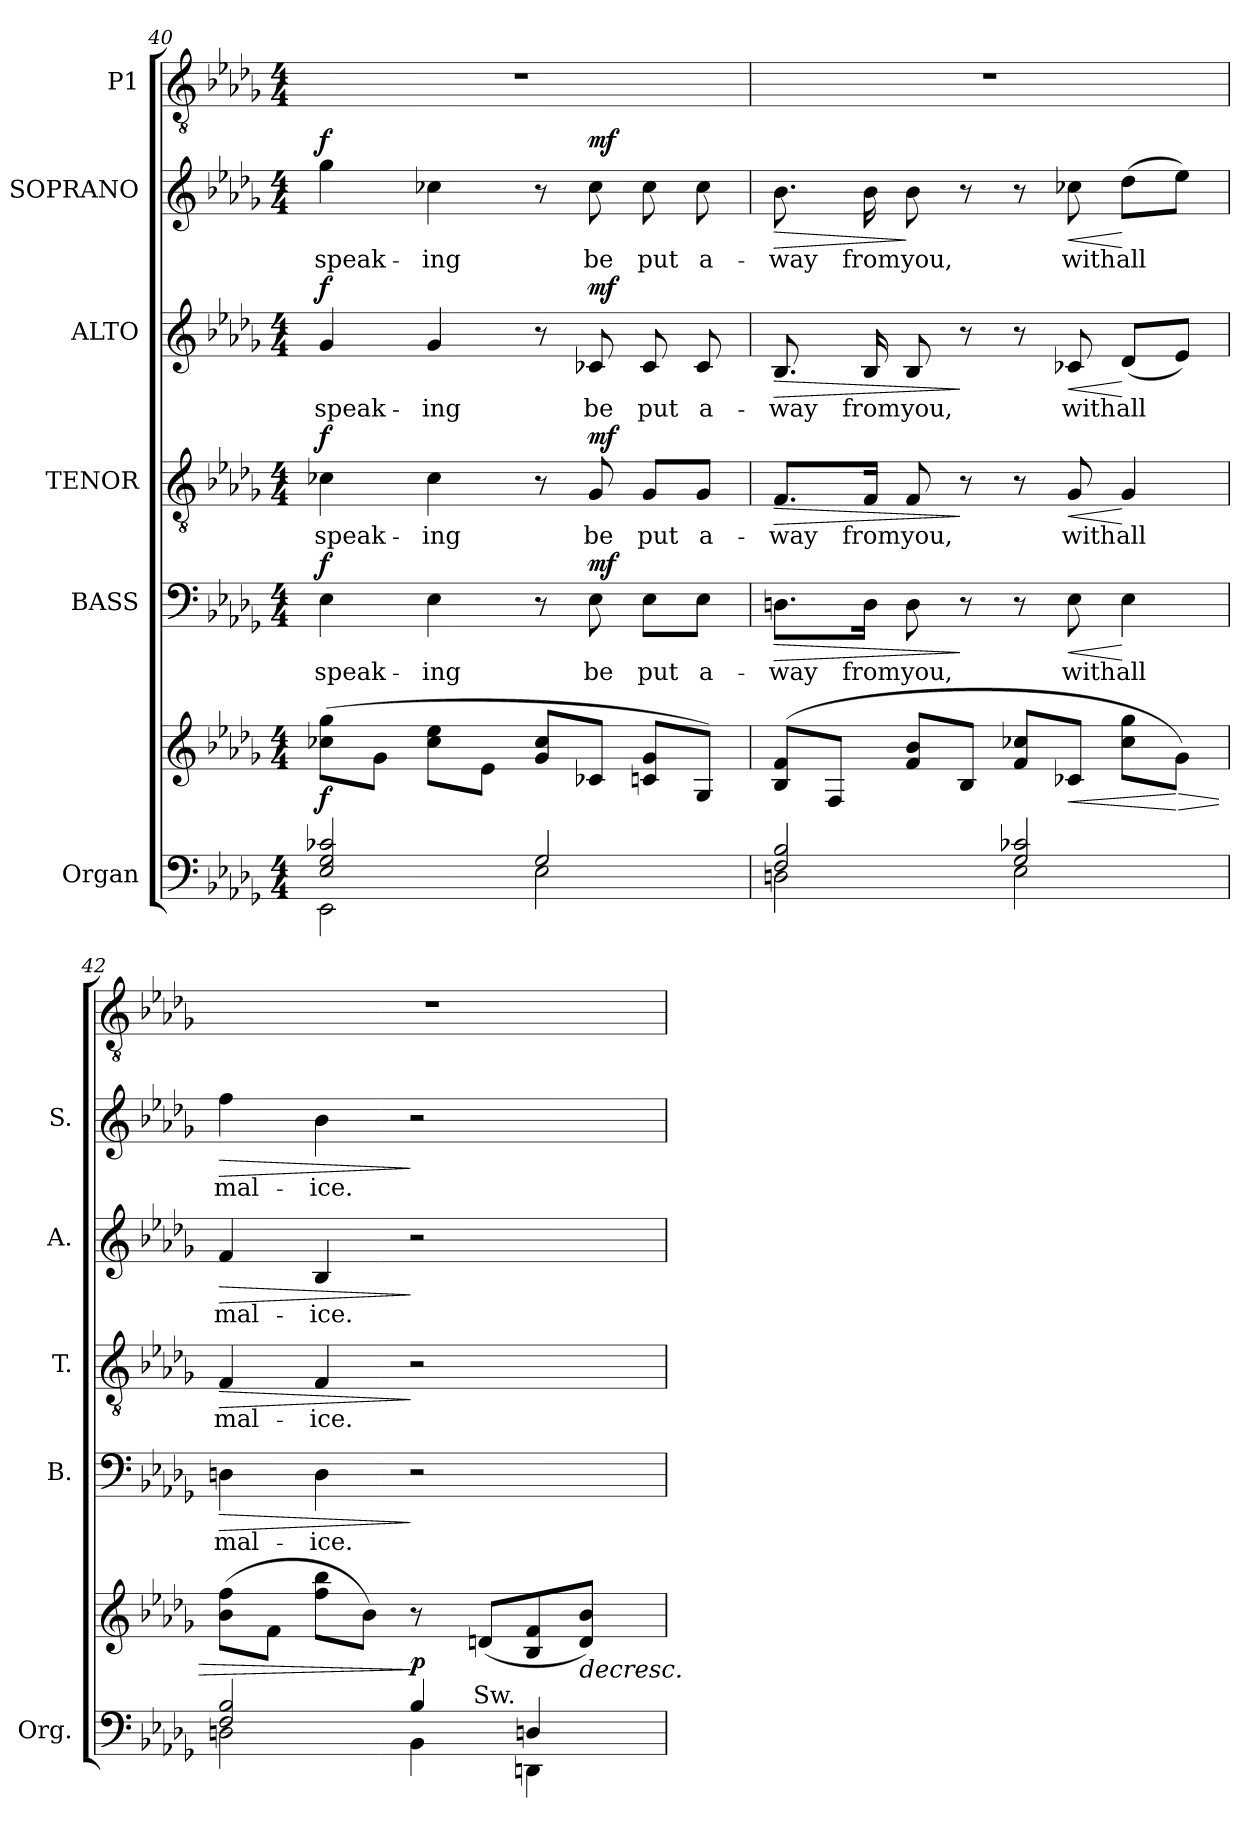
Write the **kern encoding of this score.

**kern	**kern	**dynam	**kern	**text	**dynam	**kern	**text	**dynam	**kern	**text	**dynam	**kern	**text	**dynam	**kern
*part6	*part6	*part6	*part5	*part5	*part5	*part4	*part4	*part4	*part3	*part3	*part3	*part2	*part2	*part2	*part1
*staff7	*staff6	*staff6/7	*staff5	*staff5	*staff5	*staff4	*staff4	*staff4	*staff3	*staff3	*staff3	*staff2	*staff2	*staff2	*staff1
*I"Organ	*	*	*I"BASS	*	*	*I"TENOR	*	*	*I"ALTO	*	*	*I"SOPRANO	*	*	*I"P1
*I'Org.	*	*	*I'B.	*	*	*I'T.	*	*	*I'A.	*	*	*I'S.	*	*	*
*clefF4	*clefG2	*	*clefF4	*	*	*clefGv2	*	*	*clefG2	*	*	*clefG2	*	*	*clefGv2
*	*	*	*	*	*	*ITrd7c12	*	*	*	*	*	*	*	*	*ITrd7c12
*k[b-e-a-d-g-]	*k[b-e-a-d-g-]	*	*k[b-e-a-d-g-]	*	*	*k[b-e-a-d-g-]	*	*	*k[b-e-a-d-g-]	*	*	*k[b-e-a-d-g-]	*	*	*k[b-e-a-d-g-]
*D-:	*D-:	*	*D-:	*	*	*D-:	*	*	*D-:	*	*	*D-:	*	*	*D-:
*M4/4	*M4/4	*	*M4/4	*	*	*M4/4	*	*	*M4/4	*	*	*M4/4	*	*	*M4/4
=40	=40	=40	=40	=40	=40	=40	=40	=40	=40	=40	=40	=40	=40	=40	=40
*^	*	*	*	*	*	*	*	*	*	*	*	*	*	*	*
!	!	!	!	!	!LO:LY:b:color=#000000	!	!	!	!	!	!	!	!	!	!	!
!	!	!	!	!	!	!	!	!LO:LY:b:color=#000000	!	!	!	!	!	!	!	!
!	!	!	!	!	!	!	!	!	!	!	!LO:LY:b:color=#000000	!	!	!	!	!
!	!	!	!	!	!	!	!	!	!	!	!	!	!	!LO:LY:b:color=#000000	!	!
2E-i/ 2G-i 2c-Xi	2EE-i\	(8cc-Xi\ 8gg-iL	f	4E-i\	speak-	f	4C-Xi\	speak-	f	4g-i/	speak-	f	4gg-i\	speak-	f	1r
.	.	8g-i\J	.	.	.	.	.	.	.	.	.	.	.	.	.	.
!	!	!	!	!	!LO:LY:b:color=#000000	!	!	!	!	!	!	!	!	!	!	!
!	!	!	!	!	!	!	!	!LO:LY:b:color=#000000	!	!	!	!	!	!	!	!
!	!	!	!	!	!	!	!	!	!	!	!LO:LY:b:color=#000000	!	!	!	!	!
!	!	!	!	!	!	!	!	!	!	!	!	!	!	!LO:LY:b:color=#000000	!	!
.	.	8cc-i\ 8ee-iL	.	4E-i\	-ing	.	4C-i\	-ing	.	4g-i/	-ing	.	4cc-Xi\	-ing	.	.
.	.	8e-i\J	.	.	.	.	.	.	.	.	.	.	.	.	.	.
2G-i/	2E-i\	8g-i/ 8cc-iL	.	8r	.	.	8r	.	.	8r	.	.	8r	.	.	.
!	!	!	!	!	!LO:LY:b:color=#000000	!	!	!	!	!	!	!	!	!	!	!
!	!	!	!	!	!	!	!	!LO:LY:b:color=#000000	!	!	!	!	!	!	!	!
!	!	!	!	!	!	!	!	!	!	!	!LO:LY:b:color=#000000	!	!	!	!	!
!	!	!	!	!	!	!	!	!	!	!	!	!	!	!LO:LY:b:color=#000000	!	!
.	.	8c-Xi/J	.	8E-i\	be	mf	8GG-i/	be	mf	8c-Xi/	be	mf	8cc-i\	be	mf	.
!	!	!	!	!	!LO:LY:b:color=#000000	!	!	!	!	!	!	!	!	!	!	!
!	!	!	!	!	!	!	!	!LO:LY:b:color=#000000	!	!	!	!	!	!	!	!
!	!	!	!	!	!	!	!	!	!	!	!LO:LY:b:color=#000000	!	!	!	!	!
!	!	!	!	!	!	!	!	!	!	!	!	!	!	!LO:LY:b:color=#000000	!	!
.	.	8ci/ 8g-iL	.	8E-i\L	put	.	8GG-i/L	put	.	8c-i/	put	.	8cc-i\	put	.	.
!	!	!	!	!	!LO:LY:b:color=#000000	!	!	!	!	!	!	!	!	!	!	!
!	!	!	!	!	!	!	!	!LO:LY:b:color=#000000	!	!	!	!	!	!	!	!
!	!	!	!	!	!	!	!	!	!	!	!LO:LY:b:color=#000000	!	!	!	!	!
!	!	!	!	!	!	!	!	!	!	!	!	!	!	!LO:LY:b:color=#000000	!	!
.	.	8G-i/J)	.	8E-i\J	a-	.	8GG-i/J	a-	.	8c-i/	a-	.	8cc-i\	a-	.	.
!!LO:PB:g=z
=41	=41	=41	=41	=41	=41	=41	=41	=41	=41	=41	=41	=41	=41	=41	=41	=41
!	!	!	!	!	!LO:LY:b:color=#000000	!LO:HP:b	!	!	!	!	!	!	!	!	!	!
!	!	!	!	!	!	!	!	!LO:LY:b:color=#000000	!LO:HP:b	!	!	!	!	!	!	!
!	!	!	!	!	!	!	!	!	!	!	!LO:LY:b:color=#000000	!LO:HP:b	!	!	!	!
!	!	!	!	!	!	!	!	!	!	!	!	!	!	!LO:LY:b:color=#000000	!LO:HP:b	!
2Fi/ 2B-i	2Dni\	(8B-i/ 8fiL	.	8.Dni\L	-way	>	8.FFi/L	-way	>	8.B-i/	-way	>	8.b-i\	-way	>	1r
.	.	8Fi/J	.	.	.	.	.	.	.	.	.	.	.	.	.	.
!	!	!	!	!	!LO:LY:b:color=#000000	!	!	!	!	!	!	!	!	!	!	!
!	!	!	!	!	!	!	!	!LO:LY:b:color=#000000	!	!	!	!	!	!	!	!
!	!	!	!	!	!	!	!	!	!	!	!LO:LY:b:color=#000000	!	!	!	!	!
!	!	!	!	!	!	!	!	!	!	!	!	!	!	!LO:LY:b:color=#000000	!	!
.	.	.	.	16Di\Jk	from	.	16FFi/Jk	from	.	16B-i/	from	.	16b-i\	from	.	.
!	!	!	!	!	!LO:LY:b:color=#000000	!	!	!	!	!	!	!	!	!	!	!
!	!	!	!	!	!	!	!	!LO:LY:b:color=#000000	!	!	!	!	!	!	!	!
!	!	!	!	!	!	!	!	!	!	!	!LO:LY:b:color=#000000	!	!	!	!	!
!	!	!	!	!	!	!	!	!	!	!	!	!	!	!LO:LY:b:color=#000000	!	!
.	.	8fi/ 8b-iL	.	8Di\	you,	.	8FFi/	you,	.	8B-i/	you,	.	8b-i\	you,	]	.
.	.	8B-i/J	.	8r	.	]	8r	.	]	8r	.	]	8r	.	.	.
2G-i/ 2c-Xi	2E-i\	8fi/ 8cc-XiL	]	8r	.	.	8r	.	.	8r	.	.	8r	.	.	.
!	!	!	!LO:HP:b	!	!	!	!	!	!	!	!	!	!	!	!	!
!	!	!	!	!	!LO:LY:b:color=#000000	!LO:HP:b	!	!	!	!	!	!	!	!	!	!
!	!	!	!	!	!	!	!	!LO:LY:b:color=#000000	!LO:HP:b	!	!	!	!	!	!	!
!	!	!	!	!	!	!	!	!	!	!	!LO:LY:b:color=#000000	!LO:HP:b	!	!	!	!
!	!	!	!	!	!	!	!	!	!	!	!	!	!	!LO:LY:b:color=#000000	!LO:HP:b	!
.	.	8c-Xi/J	<	8E-i\	with	<	8GG-i/	with	<	8c-Xi/	with	<	8cc-Xi\	with	<	.
!	!	!	!	!	!LO:LY:b:color=#000000	!	!	!	!	!	!	!	!	!	!	!
!	!	!	!	!	!	!	!	!LO:LY:b:color=#000000	!	!	!	!	!	!	!	!
!	!	!	!	!	!	!	!	!	!	!	!LO:LY:b:color=#000000	!	!	!	!	!
!	!	!	!	!	!	!	!	!	!	!	!	!	!	!LO:LY:b:color=#000000	!	!
.	.	8cc-i\ 8gg-iL	.	4E-i\	all	[	4GG-i/	all	[	(8d-i/L	all	[	(8dd-i\L	all	[	.
!	!	!	!LO:HP:n=1:b	!	!	!	!	!	!	!	!	!	!	!	!	!
.	.	8g-i\J)	[ >	.	.	.	.	.	.	8e-i/J)	.	.	8ee-i\J)	.	.	.
=42	=42	=42	=42	=42	=42	=42	=42	=42	=42	=42	=42	=42	=42	=42	=42	=42
!	!	!	!	!	!LO:LY:b:color=#000000	!LO:HP:b	!	!	!	!	!	!	!	!	!	!
!	!	!	!	!	!	!	!	!LO:LY:b:color=#000000	!LO:HP:b	!	!	!	!	!	!	!
!	!	!	!	!	!	!	!	!	!	!	!LO:LY:b:color=#000000	!LO:HP:b	!	!	!	!
!	!	!	!	!	!	!	!	!	!	!	!	!	!	!LO:LY:b:color=#000000	!LO:HP:b	!
*	*^	*	*	*	*	*	*	*	*	*	*	*	*	*	*	*
2Fi/ 2B-i	2Dni\	2ryy	(8b-i\ 8ffiL	.	4Dni\	mal-	>	4FFi/	mal-	>	4fi/	mal-	>	4ffi\	mal-	>	1r
.	.	.	8fi\J	.	.	.	.	.	.	.	.	.	.	.	.	.	.
!	!	!	!	!	!	!LO:LY:b:color=#000000	!	!	!	!	!	!	!	!	!	!	!
!	!	!	!	!	!	!	!	!	!LO:LY:b:color=#000000	!	!	!	!	!	!	!	!
!	!	!	!	!	!	!	!	!	!	!	!	!LO:LY:b:color=#000000	!	!	!	!	!
!	!	!	!	!	!	!	!	!	!	!	!	!	!	!	!LO:LY:b:color=#000000	!	!
.	.	.	8ffi\ 8bb-iL	.	4Di\	-ice.	.	4FFi/	-ice.	.	4B-i/	-ice.	.	4b-i\	-ice.	.	.
.	.	.	8b-i\J)	.	.	.	.	.	.	.	.	.	.	.	.	.	.
4B-i/	4BB-i\	16ryy	8r	] p	2r	.	]	2r	.	]	2r	.	]	2r	.	]	.
.	.	32...ryy	.	.	.	.	.	.	.	.	.	.	.	.	.	.	.
!	!	!LO:TX:a:t=Sw.	!	!	!	!	!	!	!	!	!	!	!	!	!	!	!
.	.	4ryy	.	.	.	.	.	.	.	.	.	.	.	.	.	.	.
.	.	.	(8dni/L	.	.	.	.	.	.	.	.	.	.	.	.	.	.
4Dni/	4DDni\	.	8B-i/ 8fi	.	.	.	.	.	.	.	.	.	.	.	.	.	.
.	.	8ryy	.	.	.	.	.	.	.	.	.	.	.	.	.	.	.
!	!	!	!	!LO:HP:b	!	!	!	!	!	!	!	!	!	!	!	!	!
.	.	.	8di/ 8b-iJ)	>	.	.	.	.	.	.	.	.	.	.	.	.	.
.	.	256ryy	.	.	.	.	.	.	.	.	.	.	.	.	.	.	.
*v	*v	*v	*	*	*	*	*	*	*	*	*	*	*	*	*	*	*
=	=	=	=	=	=	=	=	=	=	=	=	=	=	=	=
*-	*-	*-	*-	*-	*-	*-	*-	*-	*-	*-	*-	*-	*-	*-	*-
